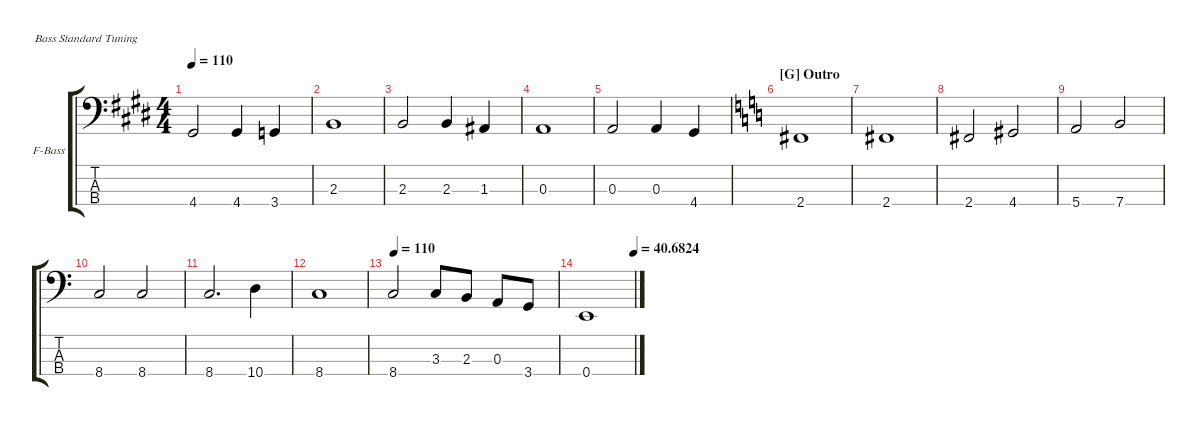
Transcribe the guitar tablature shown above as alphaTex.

\hideDynamics
\bracketExtendMode groupsimilarinstruments
\multiBarRest
\firstSystemTrackNameOrientation horizontal
\otherSystemsTrackNameOrientation horizontal
\track ("F-Bass" "F-Bass") {multiBarRest instrument fretlessbass}
\staff {score tabs}
\tuning (G2 D2 A1 E1)
\ts (4 4)
\tempo 110
\clef f4
\ks e
4.4.2{dy f} 4.4.4 3.4.4 |
2.3.1 |
2.3.2 2.3.4 1.3.4 |
0.3.1 |
0.3.2 0.3.4 4.4.4 |
\section ("G" "Outro")
\ks c
2.4.1 |
2.4.1 |
2.4.2 4.4.2 |
5.4.2 7.4.2 |
8.4.2 8.4.2 |
8.4.2{d} 10.4.4 |
8.4.1 |
\tempo (110 0.0125)
8.4.2 3.3.8 2.3.8 0.3.8 3.4.8 |
\tempo (40.6824 1)
0.4.1
